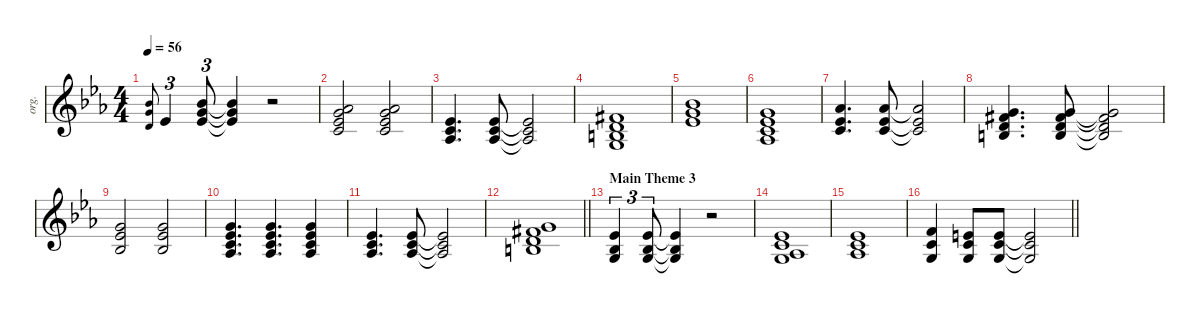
\defaultSystemsLayout 4
\hideDynamics
\bracketExtendMode groupsimilarinstruments
\otherSystemsTrackNameOrientation horizontal
\track ("Keyboard 1-hid" "org.") {defaultSystemsLayout 4 instrument synthstrings1}
\staff {score}
\tuning (E4 B3 G3 D3 A2 E2)
\ts (4 4)
\tempo 56
\clef g2
\ks cminor
(6.1{acc b} 8.2{acc forcenatural} 7.3{acc forcenatural}).8{gr onbeat dy f} 8.3{acc b}.4{tu (3 2)} (6.1{acc b} 8.2{acc forcenatural} 8.3{acc b}).8{tu (3 2)} (8.3{t acc b} 8.2{t acc forcenatural} 6.1{t acc b}).4 r.2 |
(4.1{acc b} 8.2{acc forcenatural} 8.3{acc b} 10.4{acc forcenatural}).2 (4.1{acc b} 8.2{acc forcenatural} 8.3{acc b} 10.4{acc forcenatural}).2 |
(4.2{acc b} 5.3{acc forcenatural} 6.4{acc b}).4{d} (4.2{acc b} 5.3{acc forcenatural} 6.4{acc b}).8 (4.2{t acc b} 5.3{t acc forcenatural} 6.4{t acc b}).2 |
(2.1{acc #} 3.2{acc forcenatural} 4.3{acc forcenatural} 5.4{acc forcenatural}).1 |
(6.1{acc b} 8.2{acc forcenatural} 8.3{acc b}).1 |
(3.1{acc forcenatural} 4.2{acc b} 5.3{acc forcenatural} 6.4{acc b}).1 |
(4.1{acc b} 4.2{acc b} 5.3{acc forcenatural}).4{d} (4.1{acc b} 4.2{acc b} 5.3{acc forcenatural}).8 (4.1{t acc b} 4.2{t acc b} 5.3{t acc forcenatural}).2 |
(0.2{acc forcenatural} 12.3{acc forcenatural} 16.4{acc #} 17.5{acc forcenatural}).4{d} (0.2{acc forcenatural} 12.3{acc forcenatural} 16.4{acc #} 17.5{acc forcenatural}).8 (0.2{t acc forcenatural} 12.3{t acc forcenatural} 16.4{t acc #} 17.5{t acc forcenatural}).2 |
(12.3{acc forcenatural} 13.4{acc b} 13.5{acc b}).2 (3.1{acc forcenatural} 4.2{acc b} 3.3{acc b}).2 |
(3.1{acc forcenatural} 4.2{acc b} 5.3{acc forcenatural} 6.4{acc b}).4{d} (3.1{acc forcenatural} 4.2{acc b} 5.3{acc forcenatural} 6.4{acc b}).4{d} (3.1{acc forcenatural} 4.2{acc b} 5.3{acc forcenatural} 6.4{acc b}).4 |
(4.2{acc b} 5.3{acc forcenatural} 6.4{acc b}).4{d} (4.2{acc b} 5.3{acc forcenatural} 6.4{acc b}).8 (4.2{t acc b} 5.3{t acc forcenatural} 6.4{t acc b}).2 |
\barLineRight lightlight
(0.2{acc forcenatural} 12.3{acc forcenatural} 16.4{acc #} 17.5{acc forcenatural}).1 |
\section ("" "Main Theme 3")
(4.2{acc b} 3.3{acc b} 5.4{acc forcenatural}).4{tu (3 2)} (4.2{acc b} 3.3{acc b} 5.4{acc forcenatural}).8{tu (3 2)} (5.4{t acc forcenatural} 3.3{t acc b} 4.2{t acc b}).4{dy mf} r.2 |
(0.3{acc forcenatural} 13.4{acc b} 15.5{acc forcenatural} 16.6{acc b}).1{dy f} |
(4.2{acc b} 5.3{acc forcenatural} 6.4{acc b}).1 |
\barLineRight lightlight
(1.1{acc forcenatural} 1.2{acc forcenatural} 0.3{acc forcenatural}).4 (0.1{acc forcenatural} 1.2{acc forcenatural} 0.3{acc forcenatural}).8 (0.1{acc forcenatural} 1.2{acc forcenatural} 0.3{acc forcenatural}).8 (0.1{t acc forcenatural} 1.2{t acc forcenatural} 0.3{t acc forcenatural}).2
